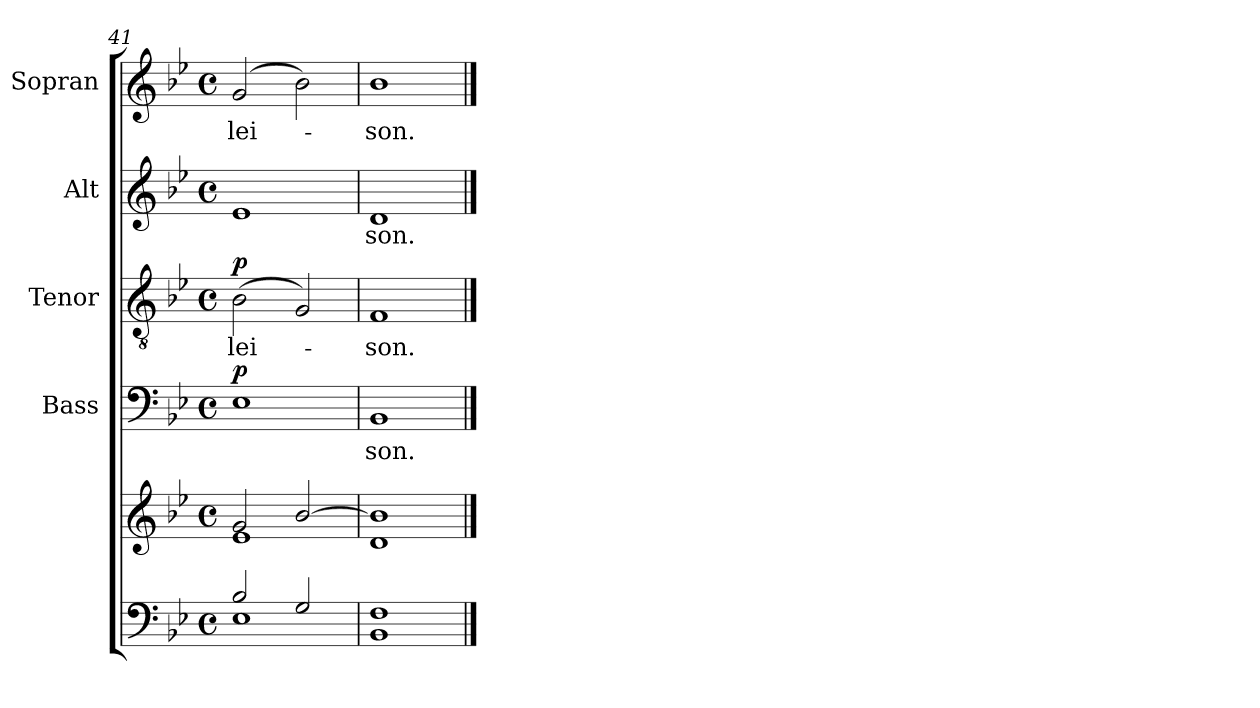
**kern	**kern	**kern	**text	**dynam	**kern	**text	**dynam	**kern	**text	**kern	**text
*part5	*part5	*part4	*part4	*part4	*part3	*part3	*part3	*part2	*part2	*part1	*part1
*staff6	*staff5	*staff4	*staff4	*staff4	*staff3	*staff3	*staff3	*staff2	*staff2	*staff1	*staff1
*	*	*I"Bass	*	*	*I"Tenor	*	*	*I"Alt	*	*I"Sopran	*
*	*	*I'B.	*	*	*I'T.	*	*	*I'A.	*	*I'S.	*
*clefF4	*clefG2	*clefF4	*	*	*clefGv2	*	*	*clefG2	*	*clefG2	*
*k[b-e-]	*k[b-e-]	*k[b-e-]	*	*	*k[b-e-]	*	*	*k[b-e-]	*	*k[b-e-]	*
*B-:	*B-:	*B-:	*	*	*B-:	*	*	*B-:	*	*B-:	*
*M4/4	*M4/4	*M4/4	*	*	*M4/4	*	*	*M4/4	*	*M4/4	*
*met(c)	*met(c)	*met(c)	*	*	*met(c)	*	*	*met(c)	*	*met(c)	*
=41	=41	=41	=41	=41	=41	=41	=41	=41	=41	=41	=41
*^	*^	*	*	*	*	*	*	*	*	*	*
!	!	!	!	!	!	!LO:DY:a	!	!LO:LY:b	!LO:DY:a	!	!	!	!LO:LY:b
2B-/	1E-	2g/	1e-	1E-	.	p	(>2B-\	-lei-	p	1e-	.	(2g/	-lei-
2G/	.	[>2b-/	.	.	.	.	2G/)	.	.	.	.	2b-\)	.
=42	=42	=42	=42	=42	=42	=42	=42	=42	=42	=42	=42	=42	=42
!	!	!	!	!	!LO:LY:b	!	!	!LO:LY:b	!	!	!LO:LY:b	!	!LO:LY:b
1F	1BB-	1b-]	1d	1BB-	-son.	.	1F	-son.	.	1d	-son.	1b-	-son.
*v	*v	*	*	*	*	*	*	*	*	*	*	*	*
*	*v	*v	*	*	*	*	*	*	*	*	*	*
==	==	==	==	==	==	==	==	==	==	==	==
*-	*-	*-	*-	*-	*-	*-	*-	*-	*-	*-	*-
